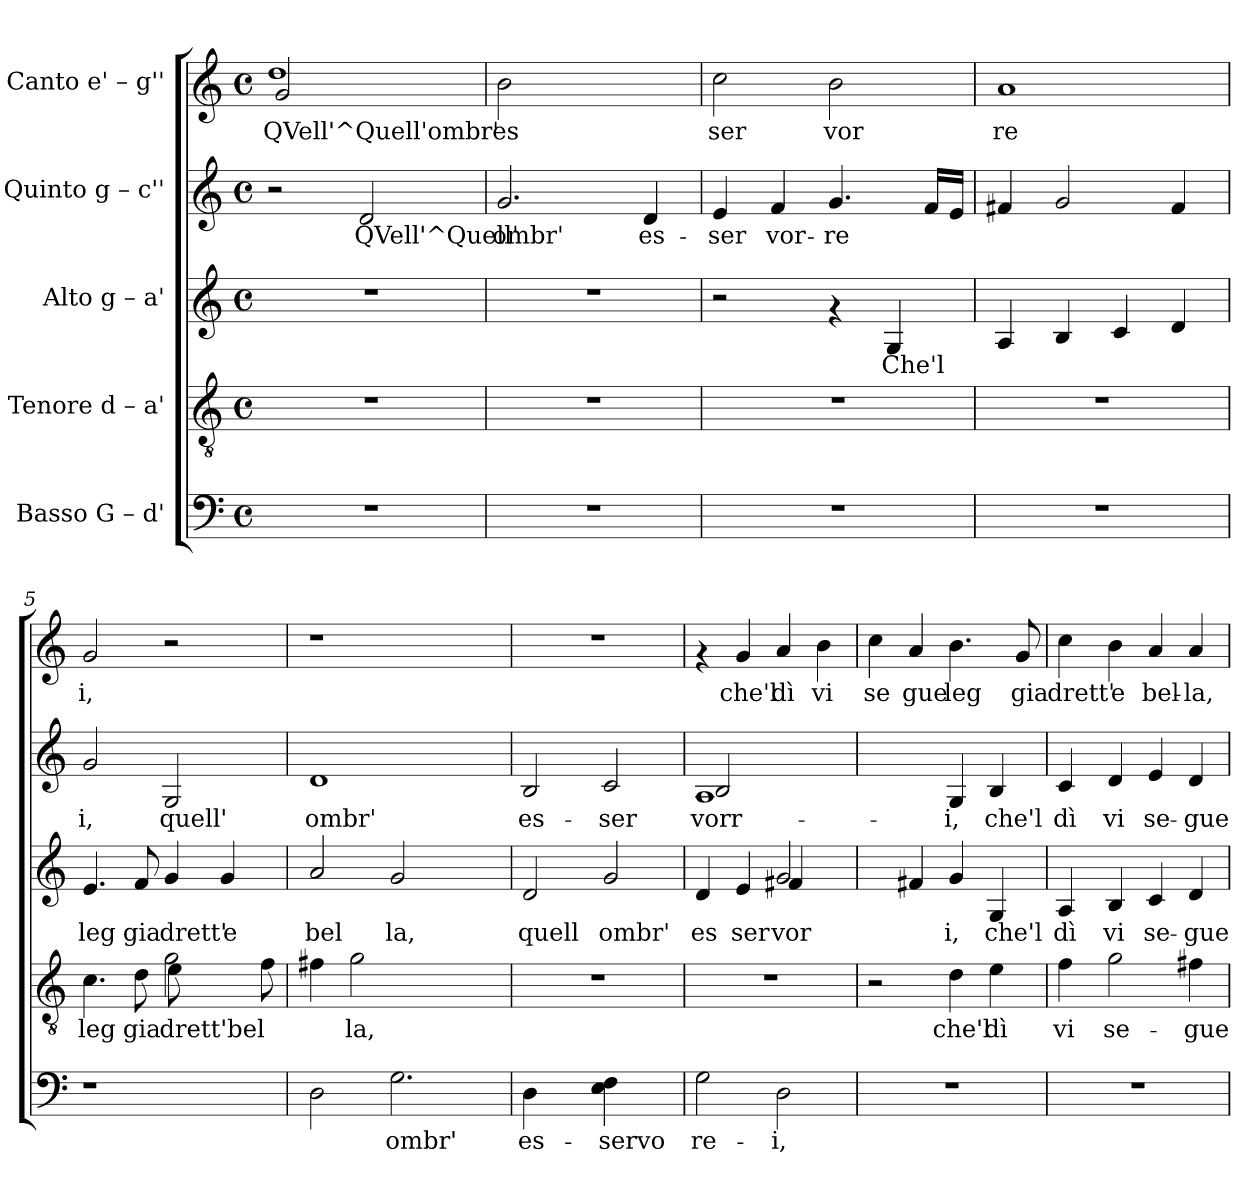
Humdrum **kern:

**kern	**text	**kern	**text	**kern	**text	**kern	**text	**kern	**text
*part5	*part5	*part4	*part4	*part3	*part3	*part2	*part2	*part1	*part1
*staff5	*staff5	*staff4	*staff4	*staff3	*staff3	*staff2	*staff2	*staff1	*staff1
*I"Basso  G – d'	*	*I"Tenore  d – a'	*	*I"Alto  g – a'	*	*I"Quinto  g – c''	*	*I"Canto  e' – g''	*
!!LO:PB:g=z
*stria5	*	*stria5	*	*stria5	*	*stria5	*	*stria5	*
*clefF4	*	*clefGv2	*	*clefG2	*	*clefG2	*	*clefG2	*
*k[]	*	*k[]	*	*k[]	*	*k[]	*	*k[]	*
*C:	*	*C:	*	*C:	*	*C:	*	*C:	*
*M4/4	*	*M4/4	*	*M4/4	*	*M4/4	*	*M4/4	*
*met(c)	*	*met(c)	*	*met(c)	*	*met(c)	*	*met(c)	*
=1	=1	=1	=1	=1	=1	=1	=1	=1	=1
*	*	*	*	*	*	*	*	*^	*
!	!	!	!	!	!	!	!	!	!	!LO:LY:b:rj
1r	.	1r	.	1r	.	2r	.	1dd	2g/	QVell'^Quell'ombr'
!	!	!	!	!	!	!	!LO:LY:b:rj	!	!	!
.	.	.	.	.	.	2d/	QVell'^Quell'	.	2ryy	.
=2	=2	=2	=2	=2	=2	=2	=2	=2	=2	=2
!	!	!	!	!	!	!	!LO:LY:b:rj	!	!	!LO:LY:b:rj
*	*	*	*	*	*	*	*	*v	*v	*
1r	.	1r	.	1r	.	2.g/	ombr'	2b\	es
.	.	.	.	.	.	.	.	2ryy	.
!	!	!	!	!	!	!	!LO:LY:b:rj	!	!
.	.	.	.	.	.	4d/	es-	.	.
=3	=3	=3	=3	=3	=3	=3	=3	=3	=3
!	!	!	!	!	!	!	!LO:LY:b:rj	!	!LO:LY:b:rj
1r	.	1r	.	2r	.	4e/	-ser	2cc\	ser
!	!	!	!	!	!	!	!LO:LY:b:rj	!	!
.	.	.	.	.	.	4f/	vor-	.	.
!	!	!	!	!	!	!	!LO:LY:b:rj	!	!LO:LY:b:rj
.	.	.	.	4rf	.	4.g/	-re-	2b\	vor
!	!	!	!	!	!LO:LY:b:rj	!	!	!	!
.	.	.	.	4G/	Che'l-	.	.	.	.
!	!	!	!	!	!	!	!LO:LY:b:rj	!	!
.	.	.	.	.	.	16f/L	--	.	.
!	!	!	!	!	!	!	!LO:LY:b:rj	!	!
.	.	.	.	.	.	16e/J	--	.	.
=4	=4	=4	=4	=4	=4	=4	=4	=4	=4
!	!	!	!	!	!LO:LY:b:rj	!	!LO:LY:b:rj	!	!LO:LY:b:rj
1r	.	1r	.	4A/	--	4f#X/	--	1a	re
!	!	!	!	!	!LO:LY:b:rj	!	!LO:LY:b:rj	!	!
.	.	.	.	4B/	--	2g/	--	.	.
!	!	!	!	!	!LO:LY:b:rj	!	!	!	!
.	.	.	.	4c/	--	.	.	.	.
!	!	!	!	!	!LO:LY:b:rj	!	!LO:LY:b:rj	!	!
.	.	.	.	4d/	--	4f#/	--	.	.
!!LO:LB:g=z
=5	=5	=5	=5	=5	=5	=5	=5	=5	=5
!	!	!	!LO:LY:b:cj	!	!LO:LY:b:rj	!	!LO:LY:b:rj	!	!LO:LY:b:rj
*	*	*^	*	*	*	*	*	*	*
1r	.	4.c\	2ryy	leg	4.e/	-leg	2g/	-i,	2g/	i,
!	!	!	!	!LO:LY:b:cj	!	!LO:LY:b:rj	!	!	!	!
.	.	8d\	.	gia	8f/	gia	.	.	.	.
!	!	!	!	!LO:LY:b:cj	!	!LO:LY:b:rj	!	!LO:LY:b:rj	!	!
.	.	2g\	8e\	drett'bel	4g/	drett'	2G/	quell'	2r	.
.	.	.	2ryy	.	.	.	.	.	.	.
!	!	!	!	!	!	!LO:LY:b:rj	!	!	!	!
.	.	.	.	.	4g/	e	.	.	.	.
!	!	!	!	!LO:LY:b:cj	!	!	!	!	!	!
8ryy	.	8f\	.	.	8ryy	.	8ryy	.	8ryy	.
*	*	*v	*v	*	*	*	*	*	*	*
=6	=6	=6	=6	=6	=6	=6	=6	=6	=6
!	!	!	!LO:LY:b:cj	!	!LO:LY:b:rj	!	!LO:LY:b:rj	!	!
2D\	.	4f#X\	.	2a/	bel	1d	ombr'	1r	.
!	!	!	!LO:LY:b:cj	!	!	!	!	!	!
.	.	2g\	la,	.	.	.	.	.	.
!	!LO:LY:b:cj	!	!	!	!LO:LY:b:rj	!	!	!	!
2.G\	ombr'	.	.	2g/	la,	.	.	.	.
.	.	2ryy	.	.	.	.	.	.	.
.	.	.	.	4ryy	.	4ryy	.	4ryy	.
=7	=7	=7	=7	=7	=7	=7	=7	=7	=7
!	!LO:LY:b:cj	!	!	!	!LO:LY:b:rj	!	!LO:LY:b:rj	!	!
4D\	es-	1r	.	2d/	quell	2B/	es-	1r	.
4ryy	.	.	.	.	.	.	.	.	.
!	!LO:LY:b:cj	!	!	!	!LO:LY:b:rj	!	!LO:LY:b:rj	!	!
4E\ 4F\	-servo	.	.	2g/	ombr'	2c/	-ser	.	.
4ryy	.	.	.	.	.	.	.	.	.
=8	=8	=8	=8	=8	=8	=8	=8	=8	=8
!	!LO:LY:b:cj	!	!	!	!LO:LY:b:rj	!	!LO:LY:b:rj	!	!
*	*	*	*	*^	*	*^	*	*	*
2G\	re-	1r	.	4d/	2ryy	es	1A	2B/	vorr-	4rf	.
!	!	!	!	!	!	!LO:LY:b:rj	!	!	!	!	!LO:LY:b:rj
.	.	.	.	4e/	.	ser	.	.	.	4g/	che'l
!	!LO:LY:b:cj	!	!	!	!	!LO:LY:b:rj	!	!	!	!	!LO:LY:b:rj
2D\	-i,	.	.	2g/	4f#X/	vor	.	2ryy	.	4a/	dì
!	!	!	!	!	!	!	!	!	!	!	!LO:LY:b:rj
.	.	.	.	.	4ryy	.	.	.	.	4b\	vi
*	*	*	*	*	*	*	*v	*v	*	*	*
=9	=9	=9	=9	=9	=9	=9	=9	=9	=9	=9
!	!	!	!	!	!	!	!	!	!	!LO:LY:b:rj
*	*	*	*	*v	*v	*	*	*	*	*
1r	.	2r	.	4ryy	.	2ryy	.	4cc\	se
!	!	!	!	!	!LO:LY:b:rj	!	!	!	!LO:LY:b:rj
.	.	.	.	4f#X/	.	.	.	4a/	gue
!	!	!	!LO:LY:b:cj	!	!LO:LY:b:rj	!	!LO:LY:b:rj	!	!LO:LY:b:rj
.	.	4d\	che'l	4g/	i,	4G/	-i,	4.b\	leg
!	!	!	!LO:LY:b:cj	!	!LO:LY:b:rj	!	!LO:LY:b:rj	!	!
.	.	4e\	dì	4G/	che'l	4B/	che'l	.	.
!	!	!	!	!	!	!	!	!	!LO:LY:b:rj
.	.	.	.	.	.	.	.	8g/	gia
!!LO:PB:g=z
=10	=10	=10	=10	=10	=10	=10	=10	=10	=10
!	!	!	!LO:LY:b:cj	!	!LO:LY:b:rj	!	!LO:LY:b:rj	!	!LO:LY:b:rj
1r	.	4f\	vi	4A/	dì	4c/	dì	4cc\	drett'
!	!	!	!LO:LY:b:cj	!	!LO:LY:b:rj	!	!LO:LY:b:rj	!	!LO:LY:b:rj
.	.	2g\	se-	4B/	vi	4d/	vi	4b\	e
!	!	!	!	!	!LO:LY:b:rj	!	!LO:LY:b:rj	!	!LO:LY:b:rj
.	.	.	.	4c/	se-	4e/	se-	4a/	bel-
!	!	!	!LO:LY:b:cj	!	!LO:LY:b:rj	!	!LO:LY:b:rj	!	!LO:LY:b:rj
.	.	4f#\	-gue	4d/	-gue	4d/	-gue	4a/	-la,
=	=	=	=	=	=	=	=	=	=
*-	*-	*-	*-	*-	*-	*-	*-	*-	*-
